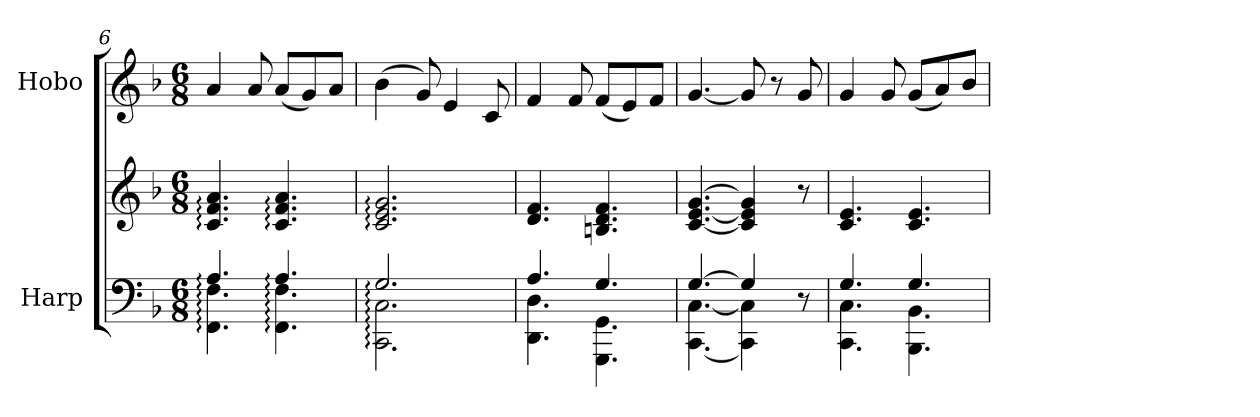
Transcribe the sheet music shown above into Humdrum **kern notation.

**kern	**kern	**kern
*part2	*part2	*part1
*staff3	*staff2	*staff1
*I"Harp	*	*I"Hobo
*I'Hrp.	*	*I'Ob.
*clefF4	*clefG2	*clefG2
*k[b-]	*k[b-]	*k[b-]
*M6/8	*M6/8	*M6/8
=6	=6	=6
*^	*	*
4.A:/	4.FF\: 4.F\:	4.c/: 4.f/: 4.a/:	4a/
.	.	.	8a/
4.A:/	4.FF\: 4.F\:	4.c/: 4.f/: 4.a/:	(8a/L
.	.	.	8g/)
.	.	.	8a/J
!!LO:LB:g=z
=7	=7	=7	=7
2.G:/	2.CC\: 2.C\:	2.c/: 2.e/: 2.g/:	(4b-\
.	.	.	8g/)
.	.	.	4e/
.	.	.	8c/
=8	=8	=8	=8
4.A/	4.DD\ 4.D\	4.d/ 4.f/	4f/
.	.	.	8f/
4.G/	4.GGG\ 4.GG\	4.Bn/ 4.d/ 4.f/	(8f/L
.	.	.	8e/)
.	.	.	8f/J
=9	=9	=9	=9
[4.G/	[4.CC\ [4.C\	[4.c/ [4.e/ [4.g/	[4.g/
4G/]	4CC\] 4C\]	4c/] 4e/] 4g/]	8g/]
.	.	.	8r
8r	8ryy	8r	8g/
=10	=10	=10	=10
4.G/	4.CC\ 4.C\	4.c/ 4.e/	4g/
.	.	.	8g/
4.G/	4.BBB-\ 4.BB-\	4.c/ 4.e/	(8g/L
.	.	.	8a/)
.	.	.	8b-/J
*v	*v	*	*
=	=	=
*-	*-	*-
